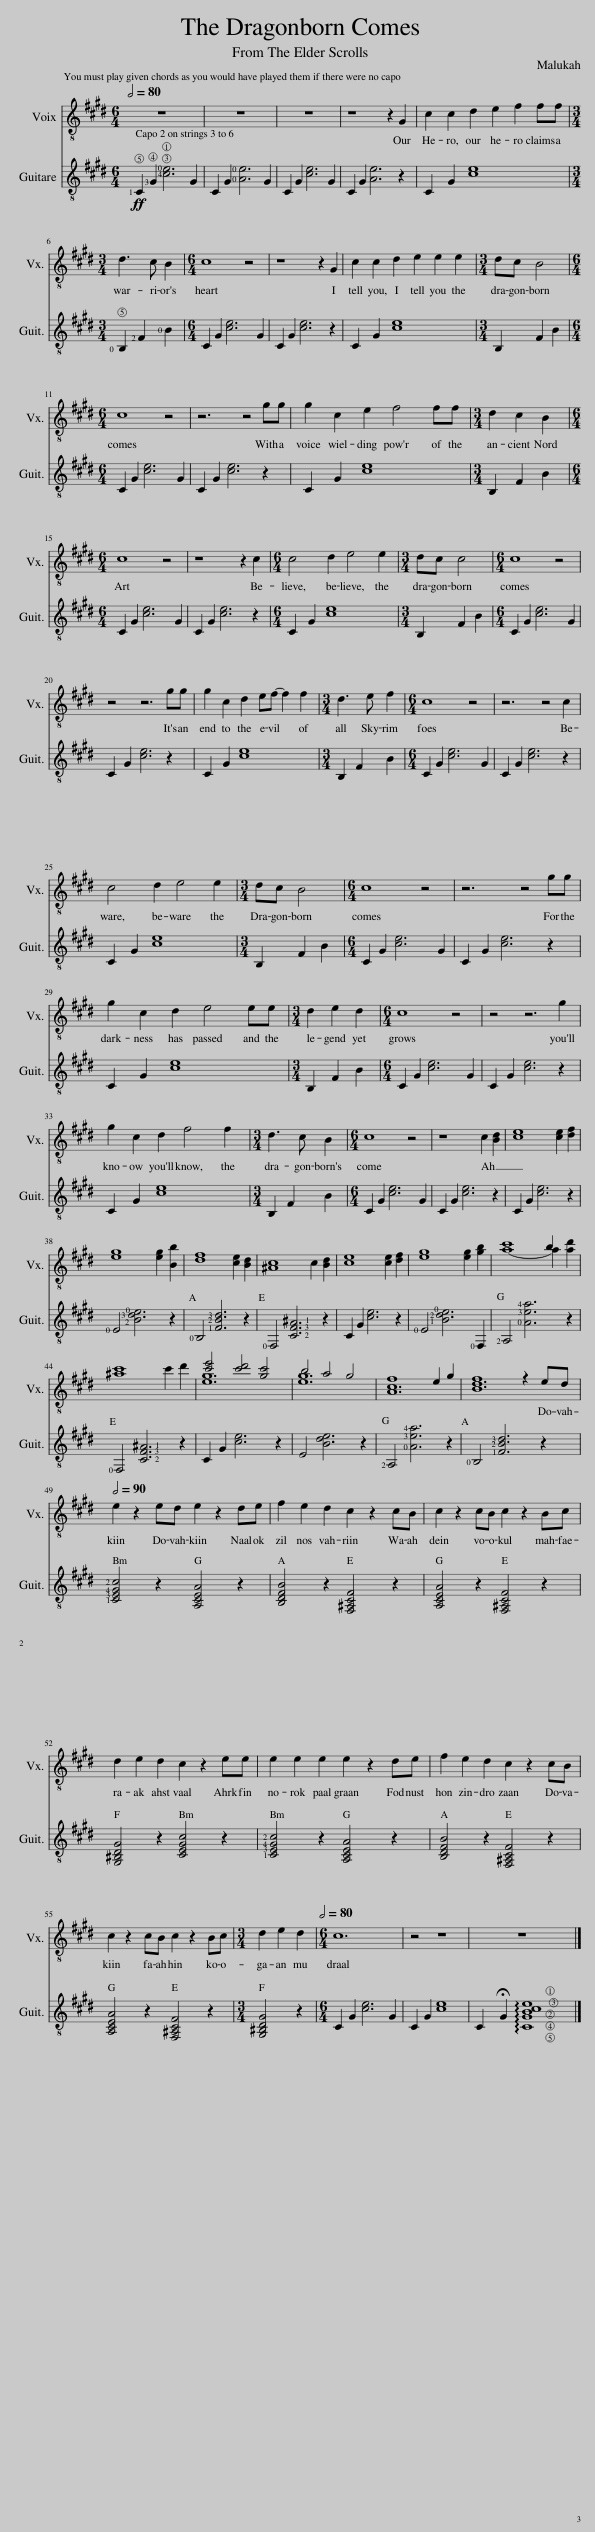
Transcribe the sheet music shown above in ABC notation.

X:1
%%score ( 1 2 3 ) 4
L:1/8
Q:1/2=80
M:6/4
I:linebreak $
K:E
V:1 treble-8
V:2 treble-8
V:3 treble-8
V:4 treble-8
V:1
 z12 | z12 | z12 | z8 z2 G2 | c2 c2 d2 e2 f2 ff |$ %5
[M:3/4] d3 c B2 |[M:6/4] c8 z4 | z8 z2 G2 | c2 c2 d2 e2 e2 e2 |[M:3/4] dc B4 |$ %10
[M:6/4] c8 z4 | z6 z4 gg | g2 c2 e2 f4 ff |[M:3/4] d2 c2 B2 |$[M:6/4] c8 z4 | %15
 z8 z2 c2 |[M:6/4] c4 d2 e4 e2 |[M:3/4] dc c4 |[M:6/4] c8 z4 |$ z4 z6 gg | %20
 g2 c2 d2 ef- f2 f2 |[M:3/4] d3 e f2 |[M:6/4] c8 z4 | z6 z4 c2 |$ c4 d2 e4 e2 | %25
[M:3/4] dc B4 |[M:6/4] c8 z4 | z6 z4 gg |$ g2 c2 d2 e4 ee |[M:3/4] d2 e2 d2 | %30
[M:6/4] c8 z4 | z4 z6 g2 |$ g2 c2 d2 f4 f2 |[M:3/4] d3 c B2 |[M:6/4] c8 z4 | %35
 z8 c2 [Bd]2 | [ce]8 [ce]2 [df]2 |$ [eg]8 [eg]2 [Bb]2 | [df]8 [ce]2 [Bd]2 | [^Ac]8 c2 [Bd]2 | %40
 [ce]8 [ce]2 [df]2 | [eg]8 [eg]2 [gb]2 | c'8 b2 [ad']2 |$ [^ac']8 c'2 d'2 | [c'e']4 [c'd']4 [gc']4 | %45
 b4 a4 g4 | f8 e2 g2 | f8 z2 ed |$[Q:1/2=90] e2 z2 ed e2 z2 de | f2 e2 d2 c2 z2 cB | %50
 c2 z2 cB c2 z2 Bc |$ d2 e2 d2 c2 z2 ee | e2 e2 e2 e2 z2 de | f2 e2 d2 c2 z2 cB |$ c2 z2 cB c2 z2 Bc | %55
[M:3/4] d2 e2 d2 |[M:6/4][Q:1/2=80] c12 | z4 z8 | z12 |] %59
V:2
 x12 | x12 | x12 | x12 | x12 |$ %5
[M:3/4] x6 |[M:6/4] x12 | x12 | x12 |[M:3/4] x6 |$ %10
[M:6/4] x12 | x12 | x12 |[M:3/4] x6 |$[M:6/4] x12 | %15
 x12 |[M:6/4] x12 |[M:3/4] x6 |[M:6/4] x12 |$ x12 | %20
 x12 |[M:3/4] x6 |[M:6/4] x12 | x12 |$ x12 | %25
[M:3/4] x6 |[M:6/4] x12 | x12 |$ x12 |[M:3/4] x6 | %30
[M:6/4] x12 | x12 |$ x12 |[M:3/4] x6 |[M:6/4] x12 | %35
 x12 | x12 |$ x12 | x12 | x12 | %40
 x12 | x12 | a8- a2 x2 |$ x12 | x12 | %45
 x12 | x12 | x12 |$ x12 | x12 | %50
 x12 |$ x12 | x12 | x12 |$ x12 | %55
[M:3/4] x6 |[M:6/4] x12 | x12 | x12 |] %59
V:3
 x12 | x12 | x12 | x12 | x12 |$ %5
[M:3/4] x6 |[M:6/4] x12 | x12 | x12 |[M:3/4] x6 |$ %10
[M:6/4] x12 | x12 | x12 |[M:3/4] x6 |$[M:6/4] x12 | %15
 x12 |[M:6/4] x12 |[M:3/4] x6 |[M:6/4] x12 |$ x12 | %20
 x12 |[M:3/4] x6 |[M:6/4] x12 | x12 |$ x12 | %25
[M:3/4] x6 |[M:6/4] x12 | x12 |$ x12 |[M:3/4] x6 | %30
[M:6/4] x12 | x12 |$ x12 |[M:3/4] x6 |[M:6/4] x12 | %35
 x12 | x12 |$ x12 | x12 | x12 | %40
 x12 | x12 | x12 |$ x12 | [eg]12 | %45
 [eg]12 | [Ac]12 | [Bd]12 |$ x12 | x12 | %50
 x12 |$ x12 | x12 | x12 |$ x12 | %55
[M:3/4] x6 |[M:6/4] x12 | x12 | x12 |] %59
V:4
!ff! !1!C2 !3!G2 !4!!0![ce]6 G2 | C2 G2 !0![Ae]6 G2 | C2 G2 [ce]6 G2 | C2 G2 [Ae]6 z2 | C2 G2 [ce]8 |$ %5
[M:3/4] !0!B,2 !2!F2 !0!B2 |[M:6/4] C2 G2 [ce]6 G2 | C2 G2 [ce]6 z2 | C2 G2 [ce]8 |[M:3/4] B,2 F2 B2 |$ %10
[M:6/4] C2 G2 [ce]6 G2 | C2 G2 [ce]6 z2 | C2 G2 [ce]8 |[M:3/4] B,2 F2 B2 |$[M:6/4] C2 G2 [ce]6 G2 | %15
 C2 G2 [ce]6 z2 |[M:6/4] C2 G2 [ce]8 |[M:3/4] B,2 F2 B2 |[M:6/4] C2 G2 [ce]6 G2 |$ C2 G2 [ce]6 z2 | %20
 C2 G2 [ce]8 |[M:3/4] B,2 F2 B2 |[M:6/4] C2 G2 [ce]6 G2 | C2 G2 [ce]6 z2 |$ C2 G2 [ce]8 | %25
[M:3/4] B,2 F2 B2 |[M:6/4] C2 G2 [ce]6 G2 | C2 G2 [ce]6 z2 |$ C2 G2 [ce]8 |[M:3/4] B,2 F2 B2 | %30
[M:6/4] C2 G2 [ce]6 G2 | C2 G2 [ce]6 z2 |$ C2 G2 [ce]8 |[M:3/4] B,2 F2 B2 |[M:6/4] C2 G2 [ce]6 G2 | %35
 C2 G2 [ce]6 z2 | C2 G2 [ce]6 z2 |$ !0!E4 !2!!3!!0![Bde]6 z2 | !0!B,4 !1!!2!!3![FBd]6 z2 | !0!F,4 !2!!3!!1![CF^A]6 z2 | %40
 C2 G2 [ce]6 z2 | !0!E4 !1!!2!!0![Bde]6 !0!F,2 | !2!A,4 !0!!3!!4![Aea]6 z2 |$ !0!F,4 !2!!3!!1![CF^A]6 z2 | C2 G2 [ce]6 z2 | %45
 E4 [Bde]6 z2 | !2!A,4 !0!!3!!4![Aea]6 z2 | !0!B,4 !1!!2!!3![FBd]6 z2 |$ !1!!3!!4!!2![CEGc]4 z2 [A,CEA]4 z2 | [B,DFB]4 z2 [F,^A,CF]4 z2 | %50
 [A,CEA]4 z2 [F,^A,CF]4 z2 |$ [G,^B,DG]4 z2 [CEGc]4 z2 | !1!!3!!4!!2![CEGc]4 z2 [A,CEA]4 z2 | [B,DFB]4 z2 [F,^A,CF]4 z2 |$ [A,CEA]4 z2 [F,^A,CF]4 z2 | %55
[M:3/4] [G,^B,DG]4 z2 |[M:6/4] C2 G2 [ce]6 G2 | C2 G2 [ce]8 | C2 !fermata!G2 !arpeggio![CGBce]8 |] %59
